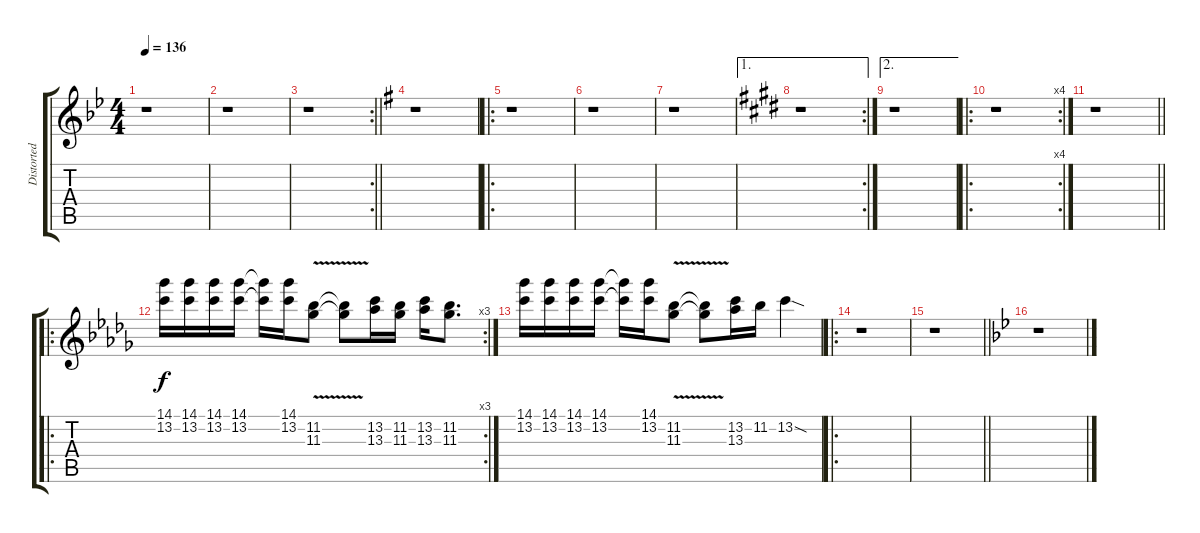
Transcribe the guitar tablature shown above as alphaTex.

\track ("Distorted [Right]" "Distorted ") {instrument overdrivenguitar}
\staff {score tabs}
\tuning (E4 B3 G3 D3 A2 E2) {hide}
\ts (4 4)
\tempo 136
\clef g2
\ks bb
r.1{dy f} |
r.1 |
\rc 2
\barLineRight lightlight
r.1 |
\ks g
r.1 |
\ro
r.1 |
r.1 |
r.1 |
\ae 1
\rc 2
\ks e
r.1 |
\ae 2
r.1 |
\ro
\rc 4
r.1 |
\barLineRight lightlight
r.1 |
\ro
\rc 3
\ks db
(14.1 13.2).16 (14.1 13.2).16 (14.1 13.2).16 (14.1 13.2).16 (14.1{t} 13.2{t}).16 (14.1 13.2).16 (11.2{v} 11.3{v}).8 (11.2{v t} 11.3{v t}).8 (13.2 13.3).16 (11.2 11.3).16 (13.2 13.3).16 (11.2 11.3).8{d} |
(14.1 13.2).16 (14.1 13.2).16 (14.1 13.2).16 (14.1 13.2).16 (14.1{t} 13.2{t}).16 (14.1 13.2).16 (11.2{v} 11.3{v}).8 (11.2{v t} 11.3{v t}).8 (13.2 13.3).16 11.2.16 13.2{sod}.4 |
\ro
r.1 |
\barLineRight lightlight
r.1 |
\ks bb
r.1
